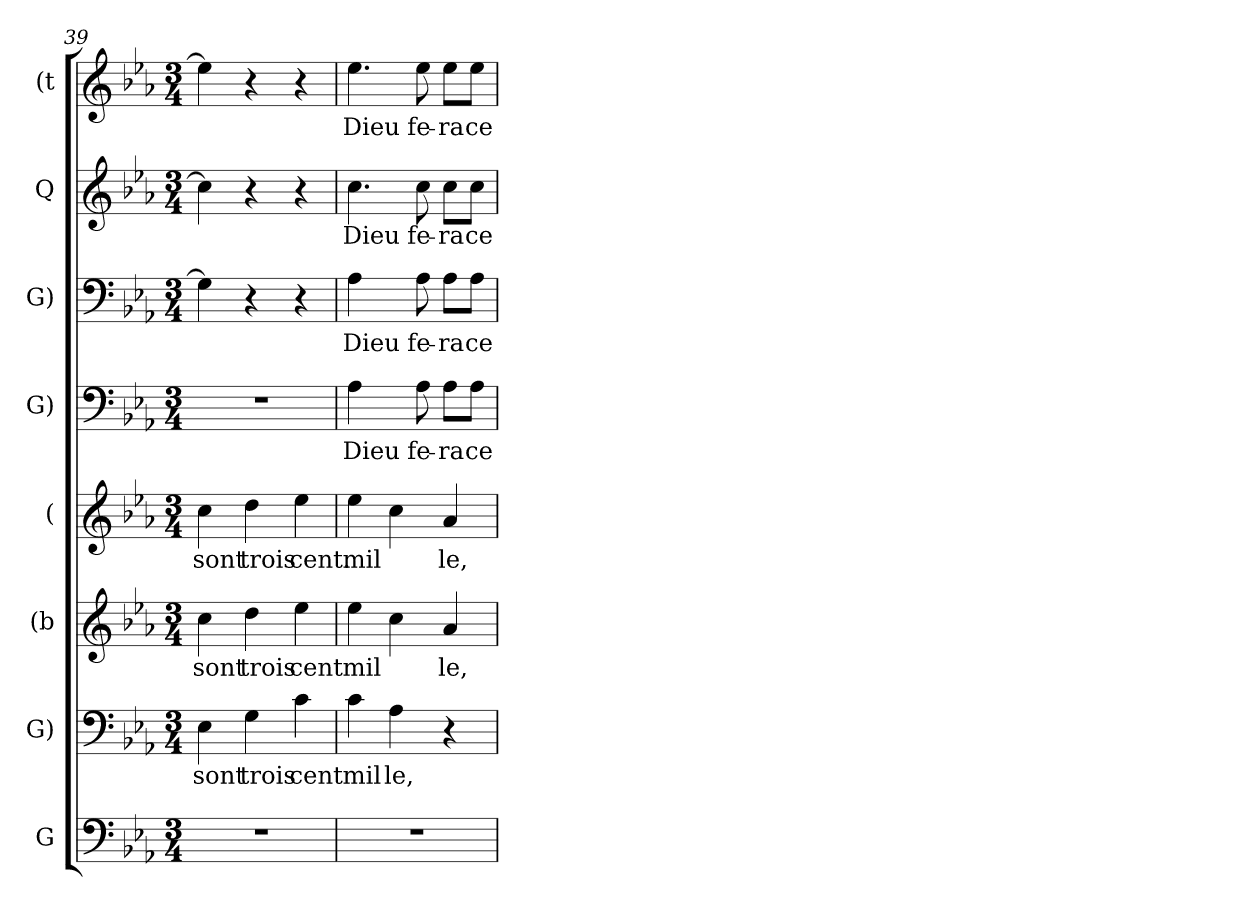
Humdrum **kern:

**kern	**kern	**text	**kern	**text	**kern	**text	**kern	**text	**kern	**text	**kern	**text	**kern	**text
*part8	*part7	*part7	*part6	*part6	*part5	*part5	*part4	*part4	*part3	*part3	*part2	*part2	*part1	*part1
*staff8	*staff7	*staff7	*staff6	*staff6	*staff5	*staff5	*staff4	*staff4	*staff3	*staff3	*staff2	*staff2	*staff1	*staff1
*I"G	*I"G)	*	*I"(b	*	*I"(	*	*I"G)	*	*I"G)	*	*I"Q	*	*I"(t	*
*clefF4	*clefF4	*	*clefG2	*	*clefG2	*	*clefF4	*	*clefF4	*	*clefG2	*	*clefG2	*
*k[b-e-a-]	*k[b-e-a-]	*	*k[b-e-a-]	*	*k[b-e-a-]	*	*k[b-e-a-]	*	*k[b-e-a-]	*	*k[b-e-a-]	*	*k[b-e-a-]	*
*M3/4	*M3/4	*	*M3/4	*	*M3/4	*	*M3/4	*	*M3/4	*	*M3/4	*	*M3/4	*
=39	=39	=39	=39	=39	=39	=39	=39	=39	=39	=39	=39	=39	=39	=39
2.r	4E-i\	sont	4cci\	sont	4cci\	sont	2.r	.	4Gi\]	.	4cci\]	.	4ee-i\]	.
.	4Gi\	trois	4ddi\	trois	4ddi\	trois	.	.	4r	.	4r	.	4r	.
.	4ci\	cent	4ee-i\	cent	4ee-i\	cent.	.	.	4r	.	4r	.	4r	.
=40	=40	=40	=40	=40	=40	=40	=40	=40	=40	=40	=40	=40	=40	=40
2.r	4ci\	mil	4ee-i\	mil	4ee-i\	mil	4A-i\	Dieu	4A-i\	Dieu	4.cci\	Dieu	4.ee-i\	Dieu
.	4A-i\	le,	4cci\	--	4cci\	--	8ryy	.	8ryy	.	.	.	.	.
.	.	.	.	.	.	.	8A-i\	fe-	8A-i\	fe-	8cci\	fe-	8ee-i\	fe-
.	4r	.	4a-i/	le,	4a-i/	le,	8A-i\L	ra	8A-i\L	ra	8cci\L	ra	8ee-i\L	ra
.	.	.	.	.	.	.	8A-i\J	ce	8A-i\J	ce	8cci\J	ce	8ee-i\J	ce
=	=	=	=	=	=	=	=	=	=	=	=	=	=	=
*-	*-	*-	*-	*-	*-	*-	*-	*-	*-	*-	*-	*-	*-	*-
